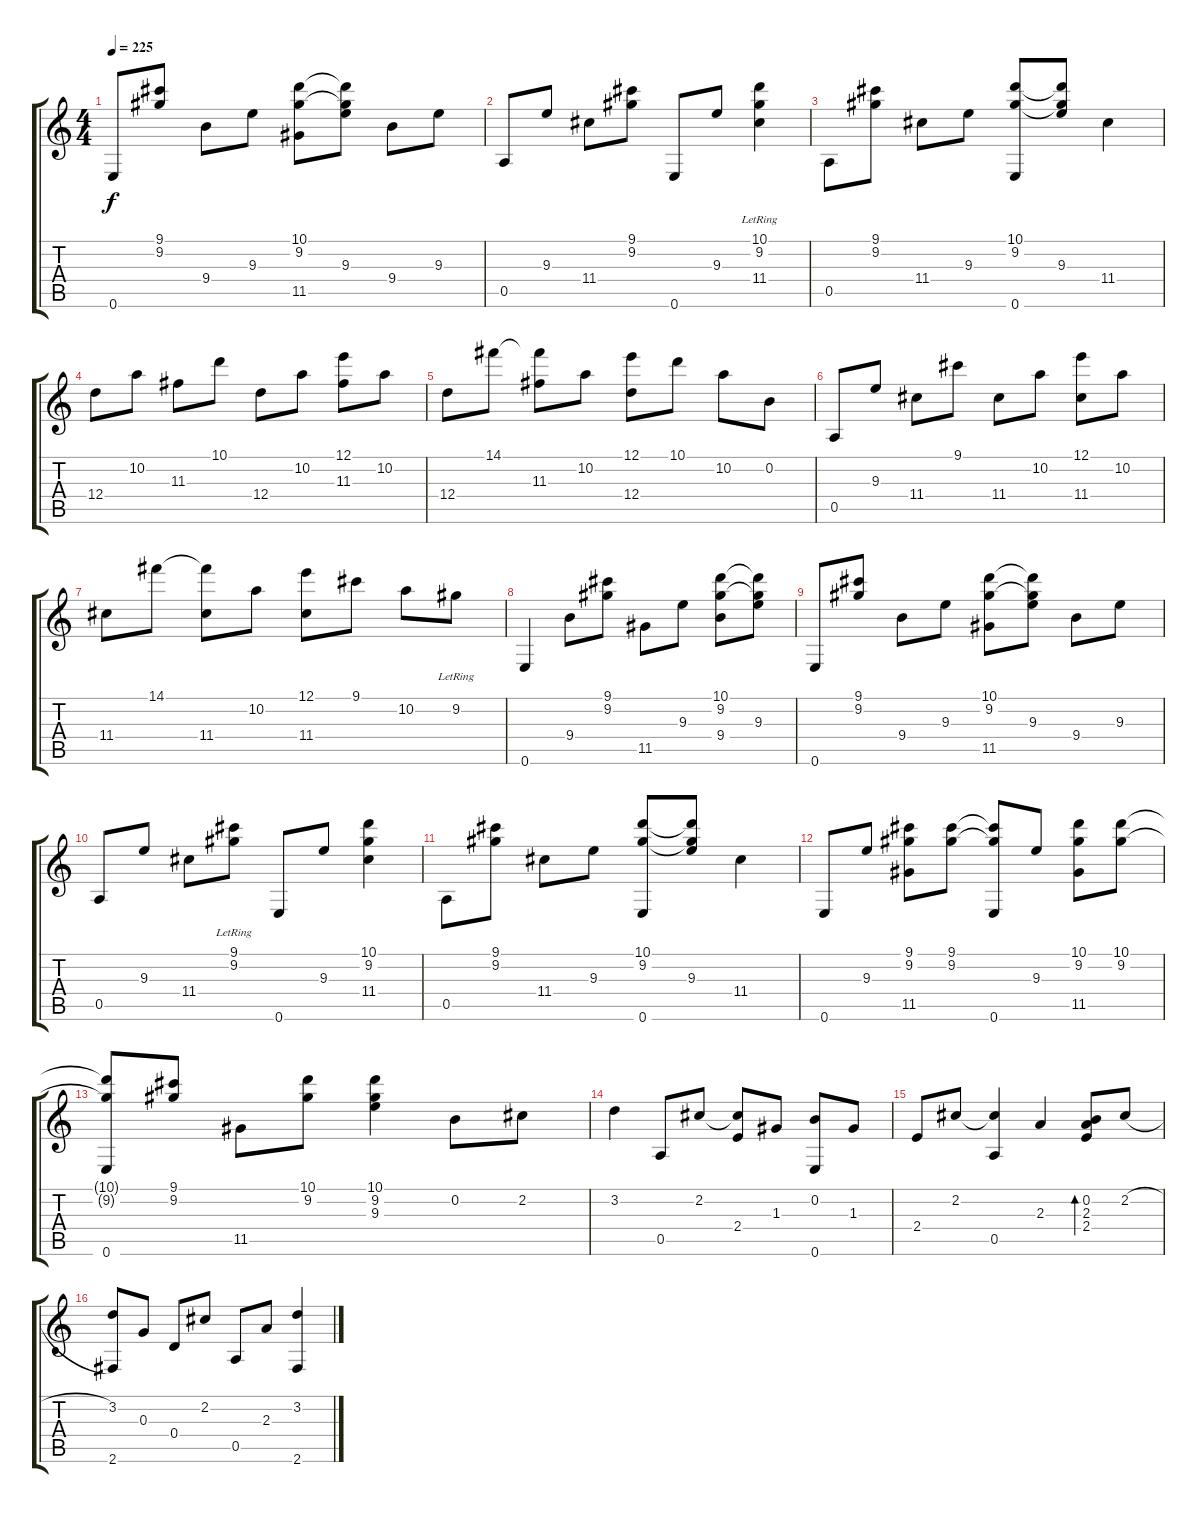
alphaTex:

\track "" {instrument acousticguitarsteel}
\staff {score tabs}
\tuning (E4 B3 G3 D3 A2 E2) {hide}
\ts (4 4)
\tempo 225
\clef g2
\ks c
0.6.8{dy f} (9.1 9.2).8 9.4.8 9.3.8 (10.1 9.2 11.5).8 (10.1{t} 9.2{t} 9.3).8 9.4.8 9.3.8 |
0.5.8 9.3.8 11.4.8 (9.1 9.2).8 0.6.8 9.3.8 (10.1{lr} 9.2{lr} 11.4).4 |
0.5.8 (9.1 9.2).8 11.4.8 9.3.8 (10.1 9.2 0.6).8 (10.1{t} 9.2{t} 9.3).8 11.4.4 |
12.4.8 10.2.8 11.3.8 10.1.8 12.4.8 10.2.8 (12.1 11.3).8 10.2.8 |
12.4.8 14.1.8 (14.1{t} 11.3).8 10.2.8 (12.1 12.4).8 10.1.8 10.2.8 0.2.8 |
0.5.8 9.3.8 11.4.8 9.1.8 11.4.8 10.2.8 (12.1 11.4).8 10.2.8 |
11.4.8 14.1.8 (14.1{t} 11.4).8 10.2.8 (12.1 11.4).8 9.1.8 10.2.8 9.2{lr}.8 |
0.6.4 9.4.8 (9.1 9.2).8 11.5.8 9.3.8 (10.1 9.2 9.4).8 (10.1{t} 9.2{t} 9.3).8 |
0.6.8 (9.1 9.2).8 9.4.8 9.3.8 (10.1 9.2 11.5).8 (10.1{t} 9.2{t} 9.3).8 9.4.8 9.3.8 |
0.5.8 9.3.8 11.4.8 (9.1{lr} 9.2{lr}).8 0.6.8 9.3.8 (10.1 9.2 11.4).4 |
0.5.8 (9.1 9.2).8 11.4.8 9.3.8 (10.1 9.2 0.6).8 (10.1{t} 9.2{t} 9.3).8 11.4.4 |
0.6.8 9.3.8 (9.1 9.2 11.5).8 (9.1 9.2).8 (9.1{t} 9.2{t} 0.6).8 9.3.8 (10.1 9.2 11.5).8 (10.1 9.2).8 |
(10.1{t} 9.2{t} 0.6).8 (9.1 9.2).8 11.5.8 (10.1 9.2).8 (10.1 9.2 9.3).4 0.2.8 2.2.8 |
3.2.4 0.5.8 2.2.8 (2.2{t} 2.4).8 1.3.8 (0.2 0.6).8 1.3.8 |
2.4.8 2.2.8 (2.2{t} 0.5).4 2.3.4 (0.2 2.3 2.4).8{bd 120} 2.2{h}.8 |
(3.2 2.6).8 0.3.8 0.4.8 2.2.8 0.5.8 2.3.8 (3.2 2.6).4
